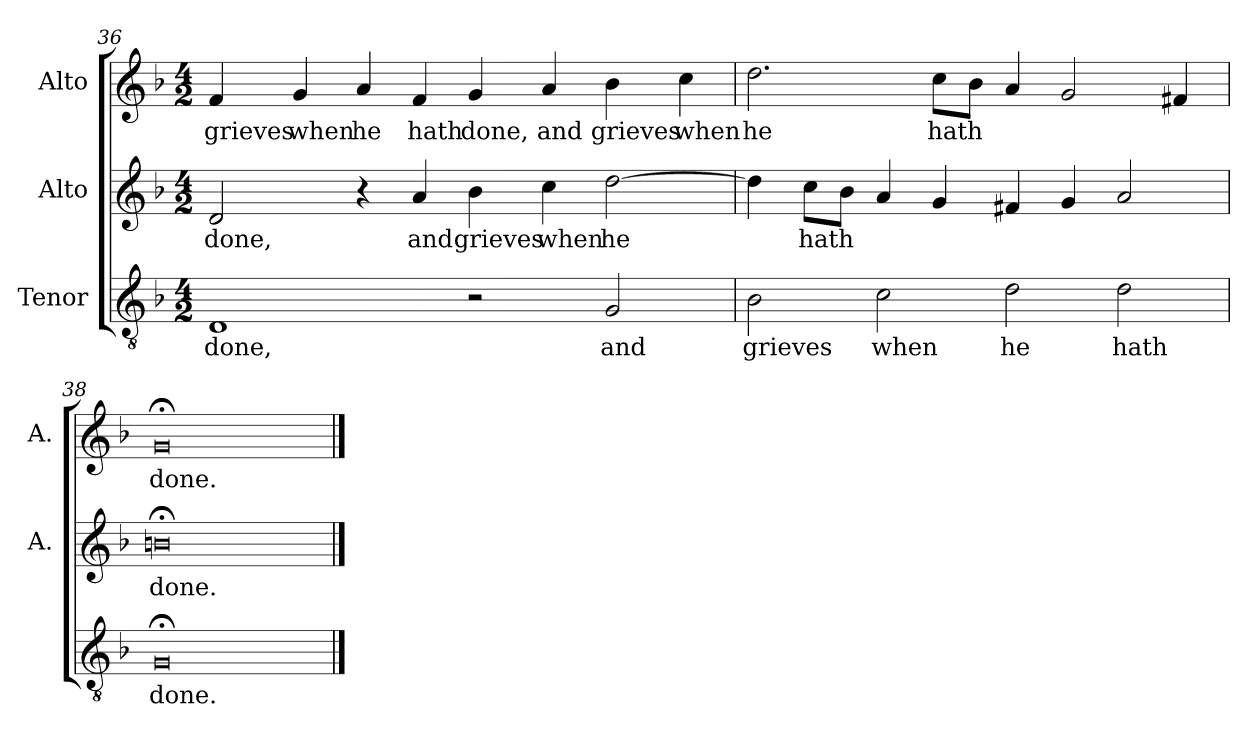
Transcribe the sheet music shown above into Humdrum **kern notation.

**kern	**text	**kern	**text	**kern	**text
*part3	*part3	*part2	*part2	*part1	*part1
*staff3	*staff3	*staff2	*staff2	*staff1	*staff1
*I"Tenor	*	*I"Alto	*	*I"Alto	*
*	*	*I'A.	*	*I'A.	*
!!LO:LB:g=z
*clefGv2	*	*clefG2	*	*clefG2	*
*ITrd7c12	*	*	*	*	*
*k[b-]	*	*k[b-]	*	*k[b-]	*
*F:	*	*F:	*	*F:	*
*M4/2	*	*M4/2	*	*M4/2	*
=36	=36	=36	=36	=36	=36
!	!LO:LY:b:color=#000000	!	!	!	!
!	!	!	!LO:LY:b:color=#000000	!	!
!	!	!	!	!	!LO:LY:b:color=#000000
1DDi	done,	2di/	done,	4fi/	grieves
!	!	!	!	!	!LO:LY:b:color=#000000
.	.	.	.	4gi/	when
!	!	!	!	!	!LO:LY:b:color=#000000
.	.	4r	.	4ai/	he
!	!	!	!LO:LY:b:color=#000000	!	!
!	!	!	!	!	!LO:LY:b:color=#000000
.	.	4ai/	and	4fi/	hath
!	!	!	!LO:LY:b:color=#000000	!	!
!	!	!	!	!	!LO:LY:b:color=#000000
2r	.	4b-i\	grieves	4gi/	done,
!	!	!	!LO:LY:b:color=#000000	!	!
!	!	!	!	!	!LO:LY:b:color=#000000
.	.	4cci\	when	4ai/	and
!	!LO:LY:b:color=#000000	!	!	!	!
!	!	!	!LO:LY:b:color=#000000	!	!
!	!	!	!	!	!LO:LY:b:color=#000000
2GGi/	and	[2ddi\	he	4b-i\	grieves
!	!	!	!	!	!LO:LY:b:color=#000000
.	.	.	.	4cci\	when
=37	=37	=37	=37	=37	=37
!	!LO:LY:b:color=#000000	!	!	!	!
!	!	!	!	!	!LO:LY:b:color=#000000
2BB-i\	grieves	4ddi\]	.	2.ddi\	he
!	!	!	!LO:LY:b:color=#000000	!	!
.	.	8cci\L	hath	.	.
.	.	8b-i\J	.	.	.
!	!LO:LY:b:color=#000000	!	!	!	!
2Ci\	when	4ai/	.	.	.
!	!	!	!	!	!LO:LY:b:color=#000000
.	.	4gi/	.	8cci\L	hath
.	.	.	.	8b-i\J	.
!	!LO:LY:b:color=#000000	!	!	!	!
2Di\	he	4f#Xi/	.	4ai/	.
.	.	4gi/	.	2gi/	.
!	!LO:LY:b:color=#000000	!	!	!	!
2Di\	hath	2ai/	.	.	.
.	.	.	.	4f#Xi/	.
=38	=38	=38	=38	=38	=38
!	!LO:LY:b:color=#000000	!	!	!	!
!	!	!	!LO:LY:b:color=#000000	!	!
!	!	!	!	!	!LO:LY:b:color=#000000
0GG;i	done.	0bn;i	done.	0g;i	done.
==	==	==	==	==	==
*-	*-	*-	*-	*-	*-
